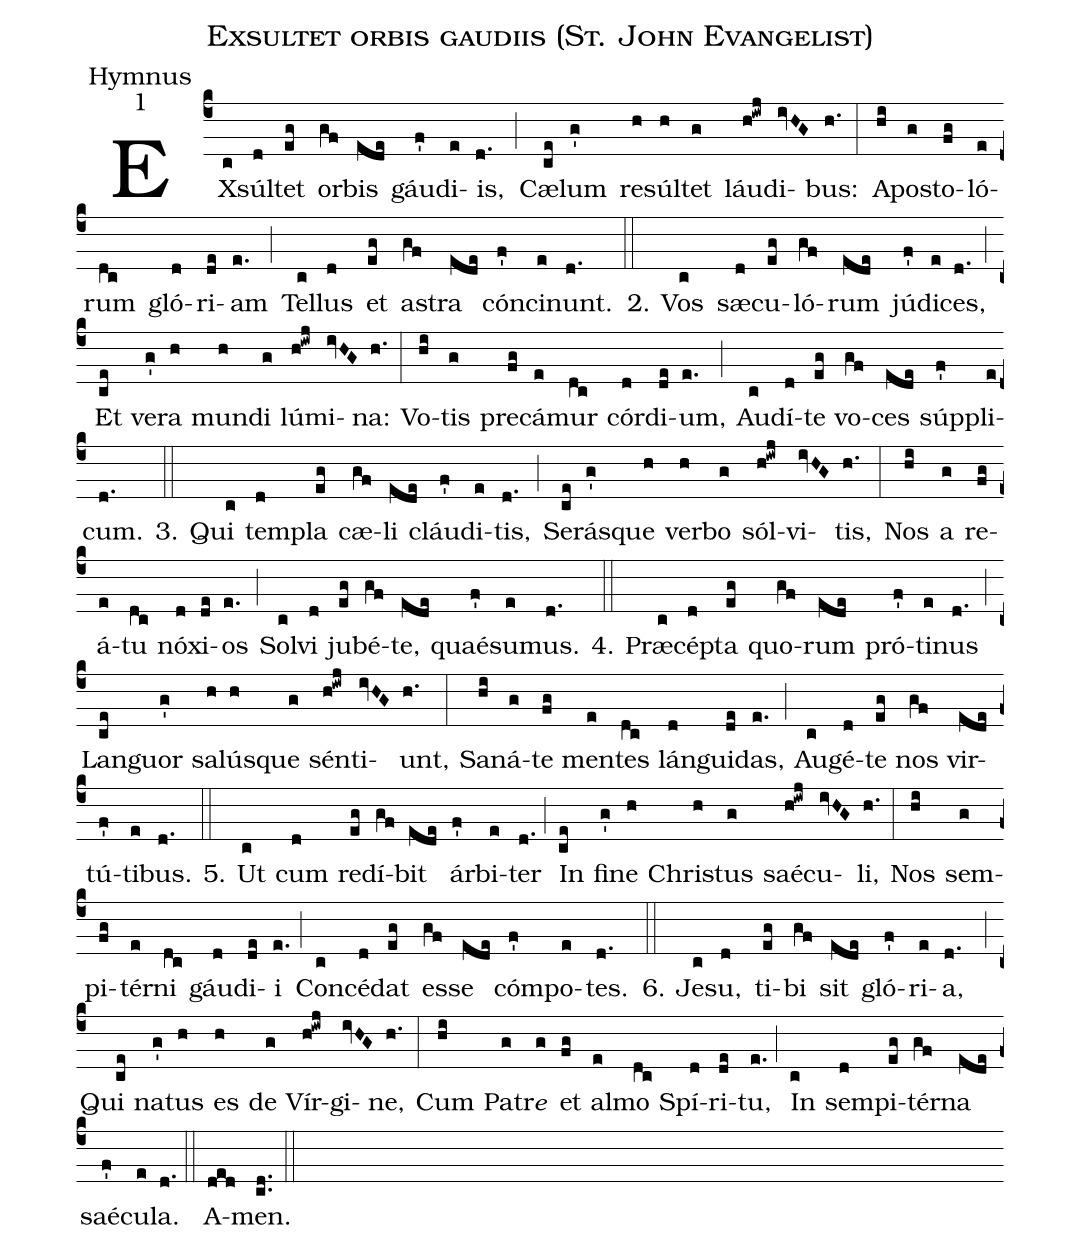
name:Exsultet orbis gaudiis (St. John Evangelist);
office-part:Hymnus;
mode:1;
%%
(c4) EX(c)súl(d)tet(eg) or(gf)bis(ede) gáu(f')di(e)is,(d.) (;) Cæ(ce)lum(g') re(h)súl(h)tet(g) láu(h!iwj)di(ivHG)bus:(h.) (:) A(hi)po(g)sto(fg)ló(e)rum(dc) gló(d)ri(de)am(e.) (;) Tel(c)lus(d) et(eg) a(gf)stra(ede) cón(f')ci(e)nunt.(d.) (::)
2. Vos(c) sæ(d)cu(eg)ló(gf)rum(ede) jú(f')di(e)ces,(d.) (;) Et(ce) ve(g')ra(h) mun(h)di(g) lú(h!iwj)mi(ivHG)na:(h.) (:) Vo(hi)tis(g) pre(fg)cá(e)mur(dc) cór(d)di(de)um,(e.) (;) Au(c)dí(d)te(eg) vo(gf)ces(ede) súp(f')pli(e)cum.(d.) (::)
3. Qui(c) tem(d)pla(eg) cæ(gf)li(ede) cláu(f')di(e)tis,(d.) (;) Se(ce)rás(g')que(h) ver(h)bo(g) sól(h!iwj)vi(ivHG)tis,(h.) (:) Nos(hi) a(g) re(fg)á(e)tu(dc) nó(d)xi(de)os(e.) (;) Sol(c)vi(d) ju(eg)bé(gf)te,(ede) quaé(f')su(e)mus.(d.) (::)
4. Præ(c)cé(d)pta(eg) quo(gf)rum(ede) pró(f')ti(e)nus(d.) (;) Lan(ce)guor(g') sa(h)lús(h)que(g) sén(h!iwj)ti(ivHG)unt,(h.) (:) Sa(hi)ná(g)te(fg) men(e)tes(dc) lán(d)gui(de)das,(e.) (;) Au(c)gé(d)te(eg) nos(gf) vir(ede)tú(f')ti(e)bus.(d.) (::)
5. Ut(c) cum(d) red(eg)í(gf)bit(ede) ár(f')bi(e)ter(d.) (;) In(ce) fi(g')ne(h) Chri(h)stus(g) saé(h!iwj)cu(ivHG)li,(h.) (:) Nos(hi) sem(g)pi(fg)tér(e)ni(dc) gáu(d)di(de)i(e.) (;) Con(c)cé(d)dat(eg) es(gf)se(ede) cóm(f')po(e)tes.(d.) (::)
6. Je(c)su,(d) ti(eg)bi(gf) sit(ede) gló(f')ri(e)a,(d.) (;) Qui(ce) na(g')tus(h) es(h) de(g) Vír(h!iwj)gi(ivHG)ne,(h.) (:) Cum(hi) Pa(g)tr{<e>e</e>}(g) et(fg) al(e)mo(dc) Spí(d)ri(de)tu,(e.) (;) In(c) sem(d)pi(eg)tér(gf)na(ede) saé(f')cu(e)la.(d.) (::)
A(ded)men.(cd..) (::)
